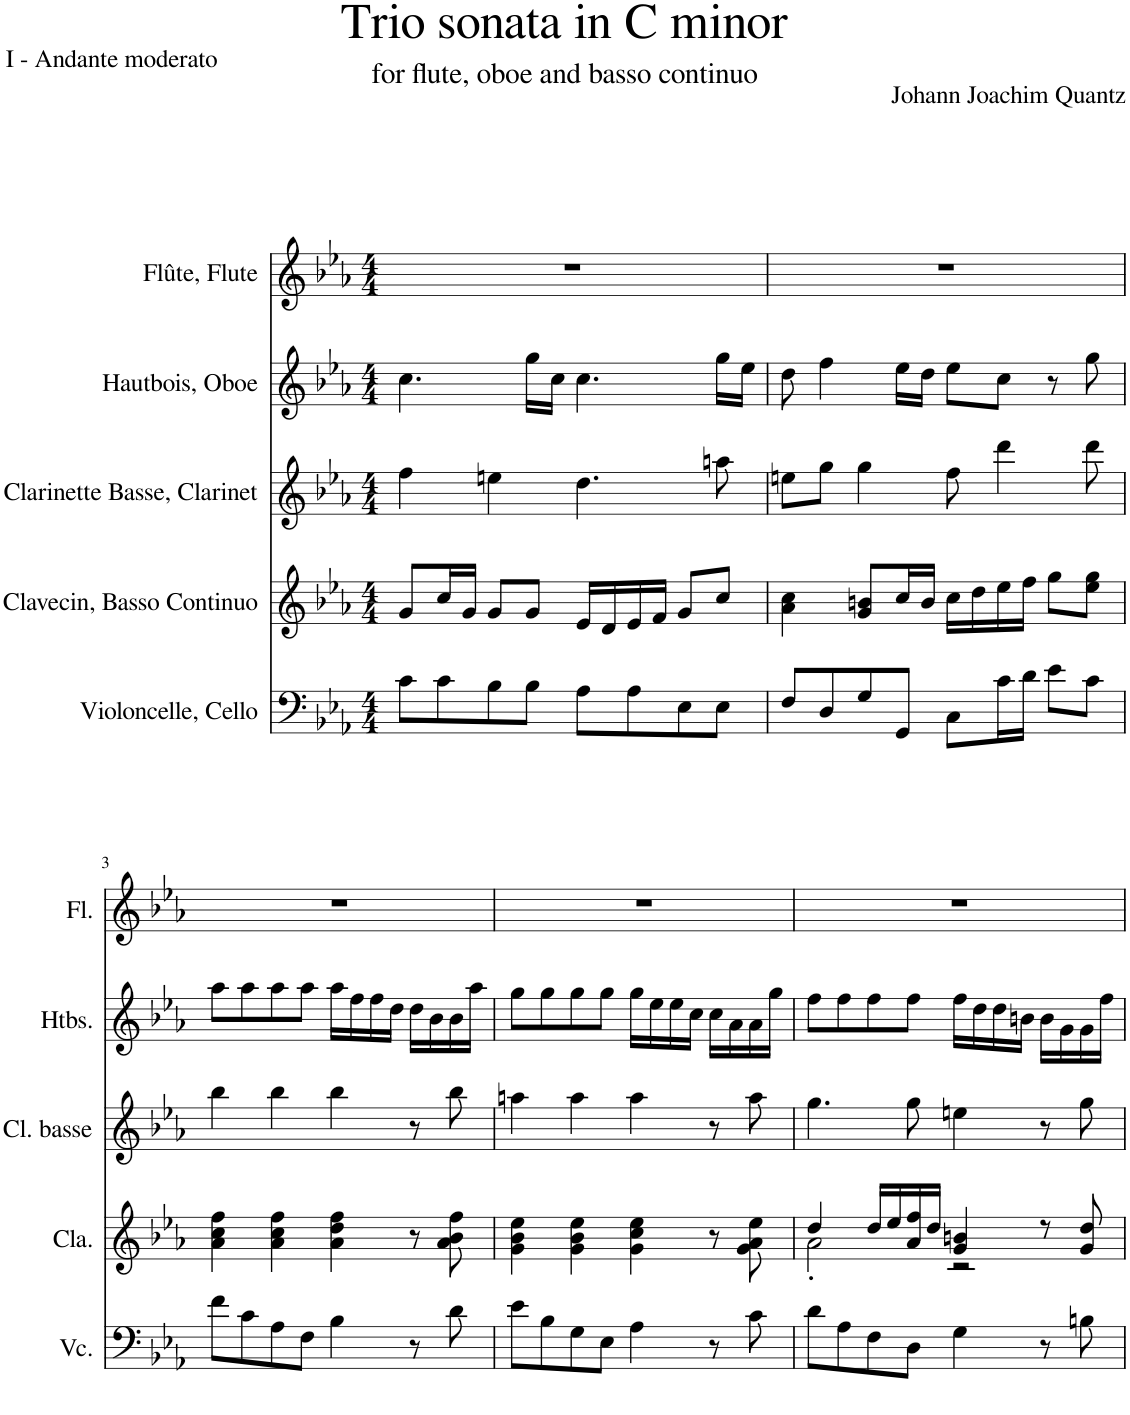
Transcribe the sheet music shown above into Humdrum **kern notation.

**kern	**kern	**kern	**kern	**kern
*part5	*part4	*part3	*part2	*part1
*staff5	*staff4	*staff3	*staff2	*staff1
*I"Violoncelle, Cello	*I"Clavecin, Basso Continuo	*I"Clarinette Basse, Clarinet	*I"Hautbois, Oboe	*I"Flûte, Flute
*I'Vc.	*I'Cla.	*I'Cl. basse	*I'Htbs.	*I'Fl.
*clefF4	*clefG2	*clefG2	*clefG2	*clefG2
*	*	*Trd8c14	*	*
*k[b-e-a-]	*k[b-e-a-]	*k[b-e-a-]	*k[b-e-a-]	*k[b-e-a-]
*M4/4	*M4/4	*M4/4	*M4/4	*M4/4
=1	=1	=1	=1	=1
8c\L	8g/L	4ff\	4.cc\	1r
8c\	16cc/L	.	.	.
.	16g/JJ	.	.	.
8B-\	8g/L	4een\	.	.
8B-\J	8g/J	.	16gg\LL	.
.	.	.	16cc\JJ	.
8A-\L	16e-/LL	4.dd\	4.cc\	.
.	16d/	.	.	.
8A-\	16e-/	.	.	.
.	16f/JJ	.	.	.
8E-\	8g/L	.	.	.
8E-\J	8cc/J	8aan\	16gg\LL	.
.	.	.	16ee-\JJ	.
=2	=2	=2	=2	=2
8F/L	4a-\ 4cc\	8een\L	8dd\	1r
8D/	.	8gg\J	4ff\	.
8G/	8g/ 8bn/L	4gg\	.	.
8GG/J	16cc/L	.	16ee-\LL	.
.	16b/JJ	.	16dd\JJ	.
8C\L	16cc\LL	8ff\	8ee-\L	.
.	16dd\	.	.	.
16c\L	16ee-\	4ddd\	8cc\J	.
16d\JJ	16ff\JJ	.	.	.
8e-\L	8gg\L	.	8r	.
8c\J	8ee-\ 8gg\J	8ddd\	8gg\	.
!!LO:LB:g=z
=3	=3	=3	=3	=3
8f\L	4a-\ 4cc\ 4ff\	4bb-\	8aa-\L	1r
8c\	.	.	8aa-\	.
8A-\	4a-\ 4cc\ 4ff\	4bb-\	8aa-\	.
8F\J	.	.	8aa-\J	.
4B-\	4a-\ 4dd\ 4ff\	4bb-\	16aa-\LL	.
.	.	.	16ff\	.
.	.	.	16ff\	.
.	.	.	16dd\JJ	.
8r	8r	8r	16dd\LL	.
.	.	.	16b-\	.
8d\	8a-\ 8b-\ 8ff\	8bb-\	16b-\	.
.	.	.	16aa-\JJ	.
=4	=4	=4	=4	=4
8e-\L	4g\ 4b-\ 4ee-\	4aan\	8gg\L	1r
8B-\	.	.	8gg\	.
8G\	4g\ 4b-\ 4ee-\	4aa\	8gg\	.
8E-\J	.	.	8gg\J	.
4A-\	4g\ 4cc\ 4ee-\	4aa\	16gg\LL	.
.	.	.	16ee-\	.
.	.	.	16ee-\	.
.	.	.	16cc\JJ	.
8r	8r	8r	16cc\LL	.
.	.	.	16a-\	.
8c\	8g\ 8a-\ 8ee-\	8aa\	16a-\	.
.	.	.	16gg\JJ	.
=5	=5	=5	=5	=5
*	*^	*	*	*
8d\L	4dd/	2a-'\	4.gg\	8ff\L	1r
8A-\	.	.	.	8ff\	.
8F\	16dd/LL	.	.	8ff\	.
.	16ee-/	.	.	.	.
8D\J	16a-/ 16ff/	.	8gg\	8ff\J	.
.	16dd/JJ	.	.	.	.
4G\	4g/ 4bn/	2r	4een\	16ff\LL	.
.	.	.	.	16dd\	.
.	.	.	.	16dd\	.
.	.	.	.	16bn\JJ	.
8r	8r	.	8r	16b\LL	.
.	.	.	.	16g\	.
8Bn\	8g/ 8dd/	.	8gg\	16g\	.
.	.	.	.	16ff\JJ	.
*	*v	*v	*	*	*
=	=	=	=	=
*-	*-	*-	*-	*-
